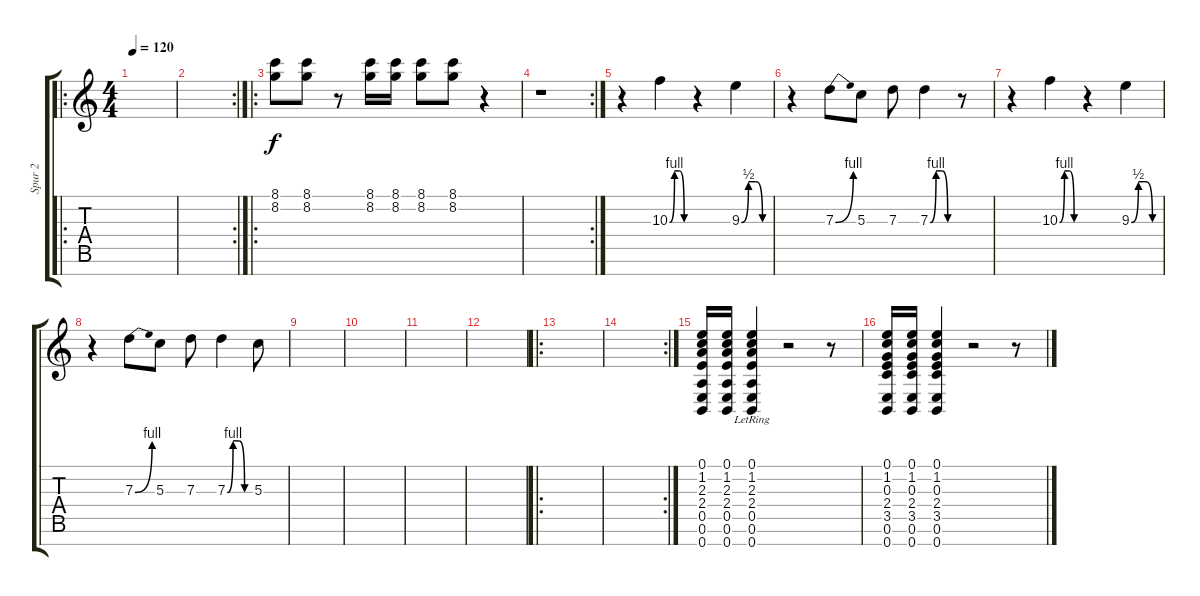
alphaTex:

\track ("Spur 2" "Spur 2") {instrument overdrivenguitar}
\staff {score tabs}
\tuning (E4 B3 G3 D3 A2 E2 B1) {hide}
\ro
\ts (4 4)
\tempo 120
\clef g2
\ks c
|
\rc 2
|
\ro
(8.1 8.2).8 (8.1 8.2).8 r.8 (8.1 8.2).16 (8.1 8.2).16 (8.1 8.2).8 (8.1 8.2).8 r.4 |
\rc 2
r.1 |
r.4 10.3{be (custom 0 0 15 4 30 4 45 0 60 0)}.4 r.4 9.3{be (custom 0 0 15 2 30 2 45 0 60 0)}.4 |
r.4 7.3{be (bend 0 0 60 4)}.8 5.3.8 7.3.8 7.3{be (custom 0 0 15 4 30 4 45 0 60 0)}.4 r.8 |
r.4 10.3{be (custom 0 0 15 4 30 4 45 0 60 0)}.4 r.4 9.3{be (custom 0 0 15 2 30 2 45 0 60 0)}.4 |
r.4 7.3{be (bend 0 0 60 4)}.8 5.3.8 7.3.8 7.3{be (custom 0 0 15 4 30 4 45 0 60 0)}.4 5.3.8 |
|
|
|
|
\ro
|
\rc 2
|
(0.1 1.2 2.3 2.4 0.5 0.6 0.7).16 (0.1 1.2 2.3 2.4 0.5 0.6 0.7).16 (0.1 1.2 2.3{lr} 2.4 0.5 0.6 0.7).4 r.2 r.8 |
(0.1 1.2 0.3 2.4 3.5 0.6 0.7).16 (0.1 1.2 0.3 2.4 3.5 0.6 0.7).16 (0.1 1.2 0.3 2.4 3.5 0.6 0.7).4 r.2 r.8
